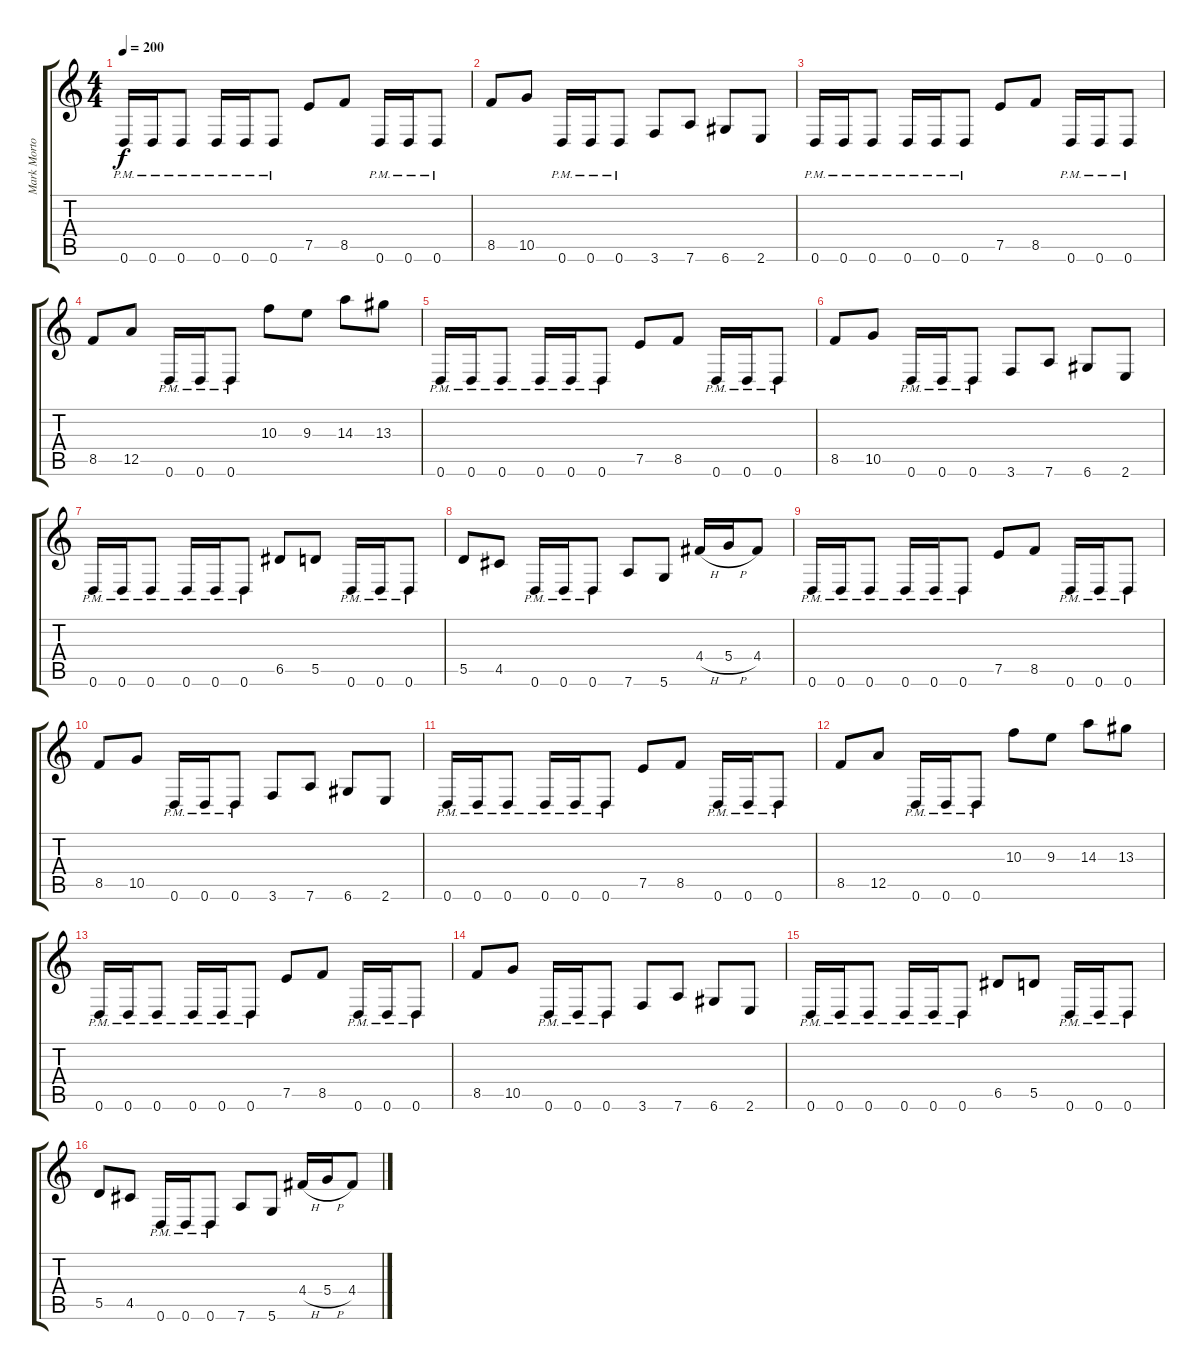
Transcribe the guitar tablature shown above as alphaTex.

\track ("Mark Morton" "Mark Morto") {instrument distortionguitar}
\staff {score tabs}
\tuning (E4 B3 G3 D3 A2 D2) {hide}
\ts (4 4)
\tempo 200
\clef g2
\ks c
0.6{pm}.16{dy f instrument distortionguitar} 0.6{pm}.16 0.6{pm}.8 0.6{pm}.16 0.6{pm}.16 0.6{pm}.8 7.5.8 8.5.8 0.6{pm}.16 0.6{pm}.16 0.6{pm}.8 |
8.5.8 10.5.8 0.6{pm}.16 0.6{pm}.16 0.6{pm}.8 3.6.8 7.6.8 6.6.8 2.6.8 |
0.6{pm}.16 0.6{pm}.16 0.6{pm}.8 0.6{pm}.16 0.6{pm}.16 0.6{pm}.8 7.5.8 8.5.8 0.6{pm}.16 0.6{pm}.16 0.6{pm}.8 |
8.5.8 12.5.8 0.6{pm}.16 0.6{pm}.16 0.6{pm}.8 10.3.8 9.3.8 14.3.8 13.3.8 |
0.6{pm}.16 0.6{pm}.16 0.6{pm}.8 0.6{pm}.16 0.6{pm}.16 0.6{pm}.8 7.5.8 8.5.8 0.6{pm}.16 0.6{pm}.16 0.6{pm}.8 |
8.5.8 10.5.8 0.6{pm}.16 0.6{pm}.16 0.6{pm}.8 3.6.8 7.6.8 6.6.8 2.6.8 |
0.6{pm}.16 0.6{pm}.16 0.6{pm}.8 0.6{pm}.16 0.6{pm}.16 0.6{pm}.8 6.5.8 5.5.8 0.6{pm}.16 0.6{pm}.16 0.6{pm}.8 |
5.5.8 4.5.8 0.6{pm}.16 0.6{pm}.16 0.6{pm}.8 7.6.8 5.6.8 4.4{h}.16 5.4{h}.16 4.4.8 |
0.6{pm}.16 0.6{pm}.16 0.6{pm}.8 0.6{pm}.16 0.6{pm}.16 0.6{pm}.8 7.5.8 8.5.8 0.6{pm}.16 0.6{pm}.16 0.6{pm}.8{txt ""} |
8.5.8 10.5.8 0.6{pm}.16 0.6{pm}.16 0.6{pm}.8 3.6.8 7.6.8 6.6.8 2.6.8 |
0.6{pm}.16 0.6{pm}.16 0.6{pm}.8 0.6{pm}.16 0.6{pm}.16 0.6{pm}.8 7.5.8 8.5.8 0.6{pm}.16 0.6{pm}.16 0.6{pm}.8 |
8.5.8 12.5.8 0.6{pm}.16 0.6{pm}.16 0.6{pm}.8 10.3.8 9.3.8 14.3.8 13.3.8 |
0.6{pm}.16 0.6{pm}.16 0.6{pm}.8 0.6{pm}.16 0.6{pm}.16 0.6{pm}.8 7.5.8 8.5.8 0.6{pm}.16 0.6{pm}.16 0.6{pm}.8 |
8.5.8 10.5.8 0.6{pm}.16 0.6{pm}.16 0.6{pm}.8 3.6.8 7.6.8 6.6.8 2.6.8 |
0.6{pm}.16 0.6{pm}.16 0.6{pm}.8 0.6{pm}.16 0.6{pm}.16 0.6{pm}.8 6.5.8 5.5.8 0.6{pm}.16 0.6{pm}.16 0.6{pm}.8 |
5.5.8 4.5.8 0.6{pm}.16 0.6{pm}.16 0.6{pm}.8 7.6.8 5.6.8 4.4{h}.16 5.4{h}.16 4.4.8
